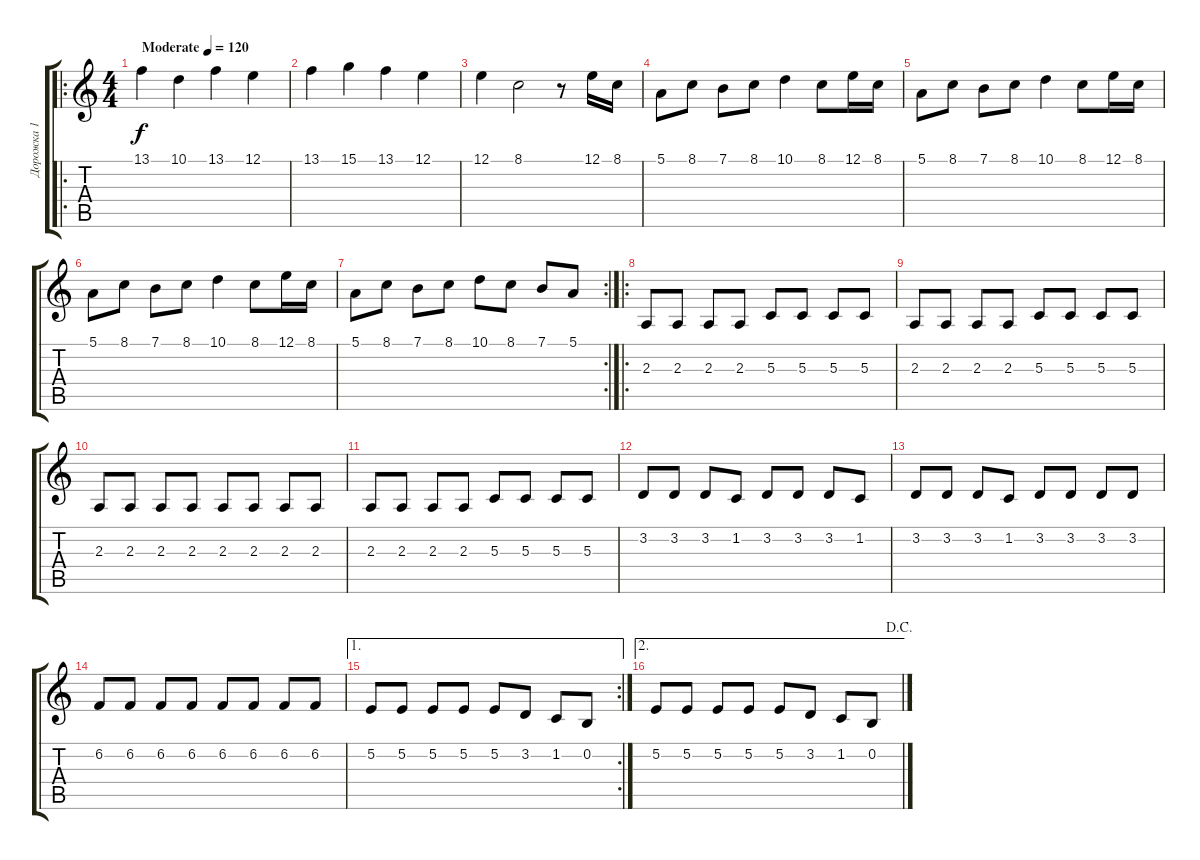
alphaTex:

\track ("Дорожка 1" "Дорожка 1") {instrument harmonica}
\staff {score tabs}
\tuning (E4 B3 G3 D3 A2 E2) {hide}
\ro
\ts (4 4)
\tempo (120 "Moderate")
\clef g2
\ks c
13.1.4{dy f instrument harmonica} 10.1.4 13.1.4 12.1.4 |
13.1.4 15.1.4 13.1.4 12.1.4 |
12.1.4 8.1.2 r.8 12.1.16 8.1.16 |
5.1.8 8.1.8 7.1.8 8.1.8 10.1.4 8.1.8 12.1.16 8.1.16 |
5.1.8 8.1.8 7.1.8 8.1.8 10.1.4 8.1.8 12.1.16 8.1.16 |
5.1.8 8.1.8 7.1.8 8.1.8 10.1.4 8.1.8 12.1.16 8.1.16 |
\rc 2
5.1.8 8.1.8 7.1.8 8.1.8 10.1.8 8.1.8 7.1.8 5.1.8 |
\ro
2.3.8 2.3.8 2.3.8 2.3.8 5.3.8 5.3.8 5.3.8 5.3.8 |
2.3.8 2.3.8 2.3.8 2.3.8 5.3.8 5.3.8 5.3.8 5.3.8 |
2.3.8 2.3.8 2.3.8 2.3.8 2.3.8 2.3.8 2.3.8 2.3.8 |
2.3.8 2.3.8 2.3.8 2.3.8 5.3.8 5.3.8 5.3.8 5.3.8 |
3.2.8 3.2.8 3.2.8 1.2.8 3.2.8 3.2.8 3.2.8 1.2.8 |
3.2.8 3.2.8 3.2.8 1.2.8 3.2.8 3.2.8 3.2.8 3.2.8 |
6.2.8 6.2.8 6.2.8 6.2.8 6.2.8 6.2.8 6.2.8 6.2.8 |
\ae 1
\rc 2
5.2.8 5.2.8 5.2.8 5.2.8 5.2.8 3.2.8 1.2.8 0.2.8 |
\ae 2
\jump dacapo
5.2.8 5.2.8 5.2.8 5.2.8 5.2.8 3.2.8 1.2.8 0.2.8
